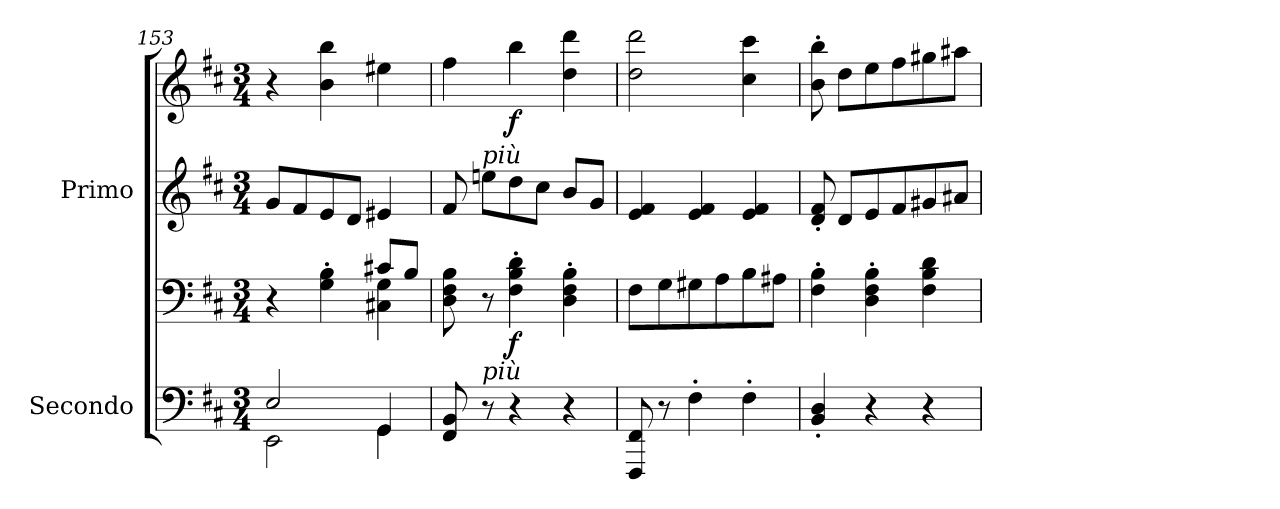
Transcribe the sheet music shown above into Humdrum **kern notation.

**kern	**kern	**dynam	**kern	**kern	**dynam
*part2	*part2	*part2	*part1	*part1	*part1
*staff4	*staff3	*staff3/4	*staff2	*staff1	*staff1/2
*I"Secondo	*	*	*I"Primo	*	*
*I'Sec.	*	*	*I'Pri.	*	*
!!LO:LB:g=z
*clefF4	*clefF4	*	*clefG2	*clefG2	*
*k[f#c#]	*k[f#c#]	*	*k[f#c#]	*k[f#c#]	*
*M3/4	*M3/4	*	*M3/4	*M3/4	*
=153	=153	=153	=153	=153	=153
*^	*^	*	*	*	*
2E/	2EE\	4r	4ryy	.	8g/L	4r	.
.	.	.	.	.	8f#/	.	.
.	.	4G\' 4B\'	4ryy	.	8e/	4b\ 4bb\	.
.	.	.	.	.	8d/J	.	.
4GG/	4GG\	8c#X/L	4C#X\ 4G\	.	4e#X/	4ee#X\	.
.	.	8B/J	.	.	.	.	.
*v	*v	*	*	*	*	*	*
*	*v	*v	*	*	*	*
=154	=154	=154	=154	=154	=154
8FF#/ 8BB/	8D\ 8F#\ 8B\	.	8f#/	4ff#\	.
!	!	!	!LO:TX:a:i:t=più	!	!
!LO:TX:a:i:t=più	!	!	!	!	!
8r	8r	.	8een\L	.	.
!	!	!LO:DY:b	!	!	!LO:DY:b
4r	4F#\' 4B\' 4d\'	f	8dd\	4bb\	f
.	.	.	8cc#\J	.	.
4r	4D\' 4F#\' 4B\'	.	8b/L	4dd\ 4ddd\	.
.	.	.	8g/J	.	.
=155	=155	=155	=155	=155	=155
8FFF#/ 8FF#/	8F#\L	.	4e/ 4f#/	2dd\ 2ddd\	.
8r	8G\	.	.	.	.
4F#'\	8G#X\	.	4e/ 4f#/	.	.
.	8A\	.	.	.	.
4F#'\	8B\	.	4e/ 4f#/	4cc#\ 4ccc#\	.
.	8A#X\J	.	.	.	.
=156	=156	=156	=156	=156	=156
4BB/' 4D/'	4F#\' 4B\'	.	8d/' 8f#/'	8b\' 8bb\'	.
.	.	.	8d/L	8dd\L	.
4r	4D\' 4F#\' 4B\'	.	8e/	8ee\	.
.	.	.	8f#/	8ff#\	.
4r	4F#\ 4B\ 4d\	.	8g#X/	8gg#X\	.
.	.	.	8a#X/J	8aa#X\J	.
=	=	=	=	=	=
*-	*-	*-	*-	*-	*-
